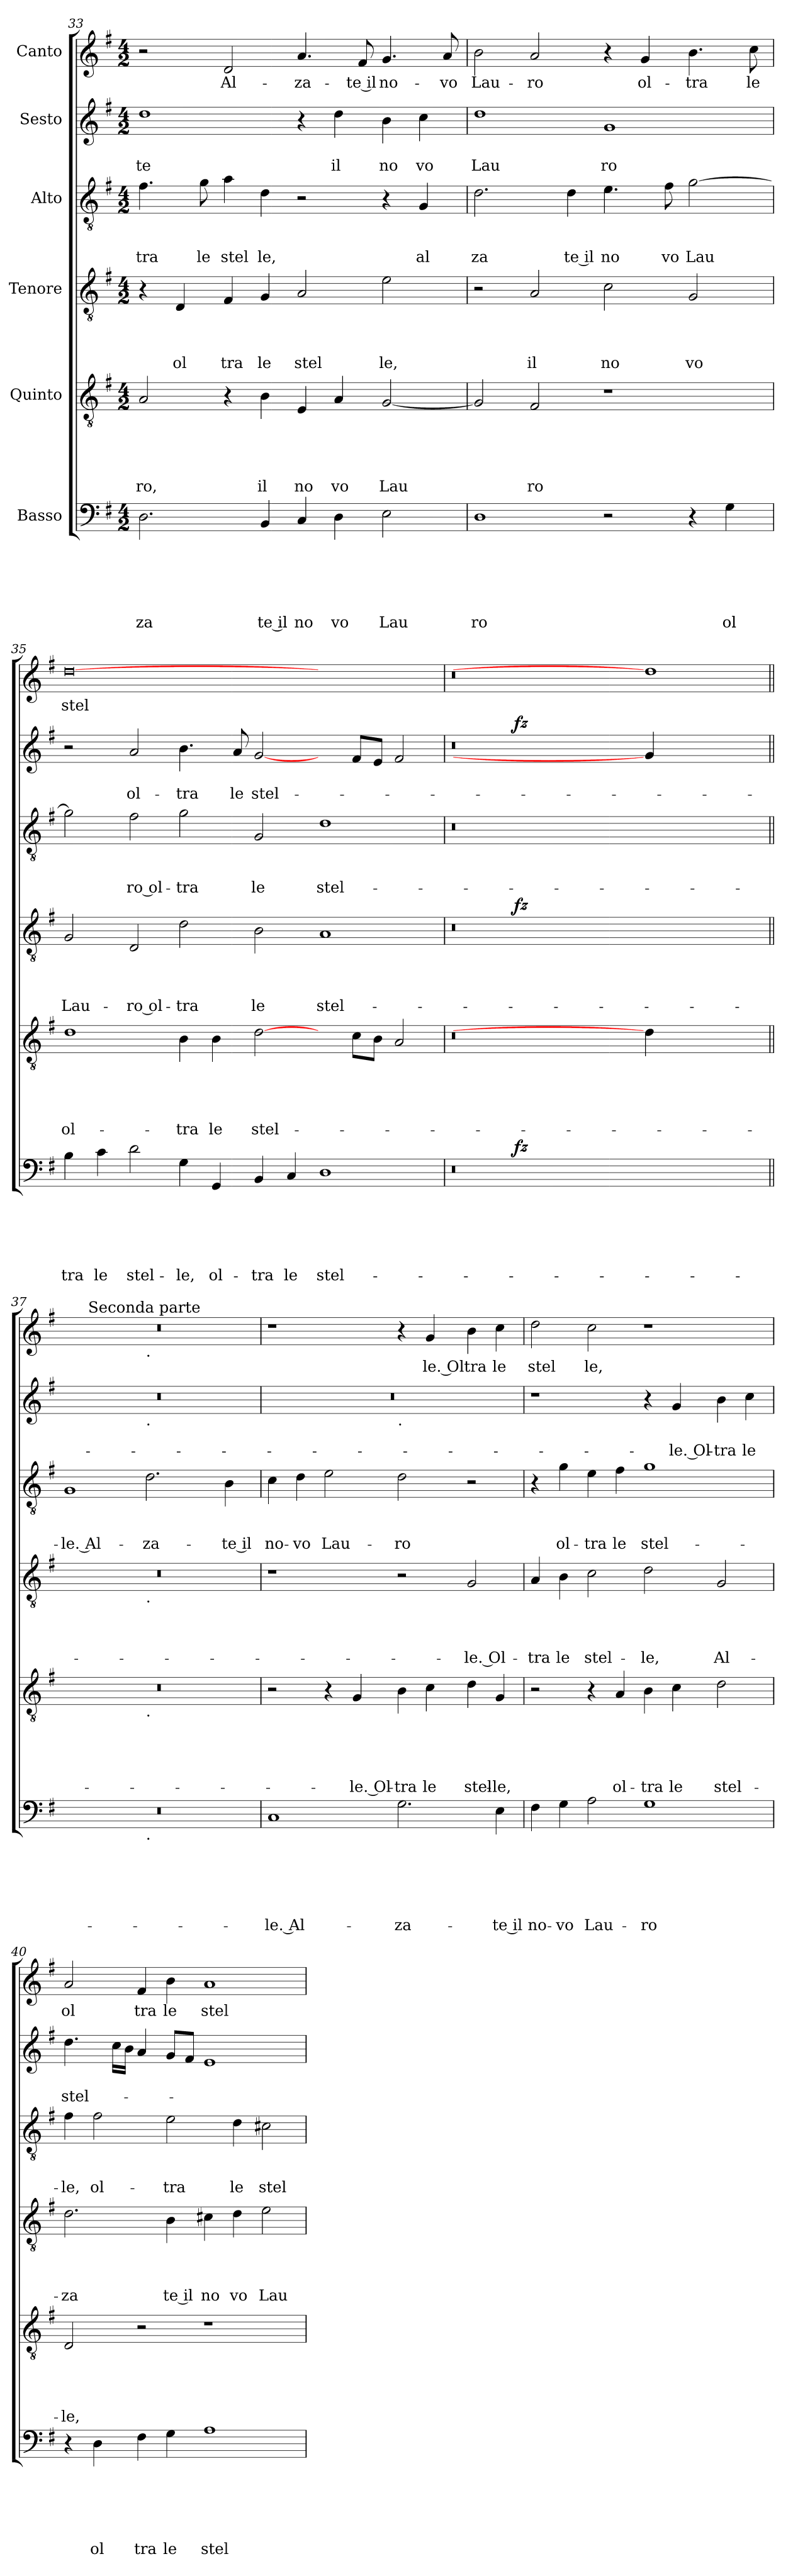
**kern	**text	**text	**text	**text	**text	**text	**dynam	**kern	**text	**text	**text	**text	**text	**kern	**text	**text	**text	**text	**dynam	**kern	**text	**text	**text	**kern	**text	**text	**dynam	**kern	**text
*part6	*part6	*part6	*part6	*part6	*part6	*part6	*part6	*part5	*part5	*part5	*part5	*part5	*part5	*part4	*part4	*part4	*part4	*part4	*part4	*part3	*part3	*part3	*part3	*part2	*part2	*part2	*part2	*part1	*part1
*staff6	*staff6	*staff6	*staff6	*staff6	*staff6	*staff6	*staff6	*staff5	*staff5	*staff5	*staff5	*staff5	*staff5	*staff4	*staff4	*staff4	*staff4	*staff4	*staff4	*staff3	*staff3	*staff3	*staff3	*staff2	*staff2	*staff2	*staff2	*staff1	*staff1
*I"Basso	*	*	*	*	*	*	*	*I"Quinto	*	*	*	*	*	*I"Tenore	*	*	*	*	*	*I"Alto	*	*	*	*I"Sesto	*	*	*	*I"Canto	*
*clefF4	*	*	*	*	*	*	*	*clefGv2	*	*	*	*	*	*clefGv2	*	*	*	*	*	*clefGv2	*	*	*	*clefG2	*	*	*	*clefG2	*
*k[f#]	*	*	*	*	*	*	*	*k[f#]	*	*	*	*	*	*k[f#]	*	*	*	*	*	*k[f#]	*	*	*	*k[f#]	*	*	*	*k[f#]	*
*G:	*	*	*	*	*	*	*	*G:	*	*	*	*	*	*G:	*	*	*	*	*	*G:	*	*	*	*G:	*	*	*	*G:	*
*M4/2	*	*	*	*	*	*	*	*M4/2	*	*	*	*	*	*M4/2	*	*	*	*	*	*M4/2	*	*	*	*M4/2	*	*	*	*M4/2	*
=33	=33	=33	=33	=33	=33	=33	=33	=33	=33	=33	=33	=33	=33	=33	=33	=33	=33	=33	=33	=33	=33	=33	=33	=33	=33	=33	=33	=33	=33
!	!	!	!	!	!	!LO:LY:b	!	!	!	!	!	!	!LO:LY:b	!	!	!	!	!	!	!	!	!	!LO:LY:b	!	!	!LO:LY:b	!	!	!
2.D\	.	.	.	.	.	za	.	2A/	.	.	.	.	ro,	4r	.	.	.	.	.	4.f#\	.	.	tra	1dd	.	te	.	2r	.
!	!	!	!	!	!	!	!	!	!	!	!	!	!	!	!	!	!	!LO:LY:b	!	!	!	!	!	!	!	!	!	!	!
.	.	.	.	.	.	.	.	.	.	.	.	.	.	4D/	.	.	.	ol	.	.	.	.	.	.	.	.	.	.	.
!	!	!	!	!	!	!	!	!	!	!	!	!	!	!	!	!	!	!	!	!	!	!	!LO:LY:b	!	!	!	!	!	!
.	.	.	.	.	.	.	.	.	.	.	.	.	.	.	.	.	.	.	.	8g\	.	.	le	.	.	.	.	.	.
!	!	!	!	!	!	!	!	!	!	!	!	!	!	!	!	!	!	!LO:LY:b	!	!	!	!	!LO:LY:b	!	!	!	!	!	!LO:LY:b
.	.	.	.	.	.	.	.	4r	.	.	.	.	.	4F#/	.	.	.	tra	.	4a\	.	.	stel	.	.	.	.	2d/	Al-
!	!	!	!	!	!	!LO:LY:b:rj	!	!	!	!	!	!	!LO:LY:b	!	!	!	!	!LO:LY:b	!	!	!	!	!LO:LY:b	!	!	!	!	!	!
4BB/	.	.	.	.	.	te il	.	4B\	.	.	.	.	il	4G/	.	.	.	le	.	4d\	.	.	le,	.	.	.	.	.	.
!	!	!	!	!	!	!LO:LY:b	!	!	!	!	!	!	!LO:LY:b	!	!	!	!	!LO:LY:b	!	!	!	!	!	!	!	!	!	!	!LO:LY:b
4C/	.	.	.	.	.	no	.	4E/	.	.	.	.	no	2A/	.	.	.	stel	.	2r	.	.	.	4r	.	.	.	4.a/	-za-
!	!	!	!	!	!	!LO:LY:b	!	!	!	!	!	!	!LO:LY:b	!	!	!	!	!	!	!	!	!	!	!	!	!LO:LY:b	!	!	!
4D\	.	.	.	.	.	vo	.	4A/	.	.	.	.	vo	.	.	.	.	.	.	.	.	.	.	4dd\	.	il	.	.	.
!	!	!	!	!	!	!	!	!	!	!	!	!	!	!	!	!	!	!	!	!	!	!	!	!	!	!	!	!	!LO:LY:b:rj
.	.	.	.	.	.	.	.	.	.	.	.	.	.	.	.	.	.	.	.	.	.	.	.	.	.	.	.	8f#/	-te il
!	!	!	!	!	!	!LO:LY:b	!	!	!	!	!	!	!LO:LY:b	!	!	!	!	!LO:LY:b	!	!	!	!	!	!	!	!LO:LY:b	!	!	!LO:LY:b
2E\	.	.	.	.	.	Lau	.	[<2G/	.	.	.	.	Lau	2e\	.	.	.	le,	.	4r	.	.	.	4b\	.	no	.	4.g/	no-
!	!	!	!	!	!	!	!	!	!	!	!	!	!	!	!	!	!	!	!	!	!	!	!LO:LY:b	!	!	!LO:LY:b	!	!	!
.	.	.	.	.	.	.	.	.	.	.	.	.	.	.	.	.	.	.	.	4G/	.	.	al	4cc\	.	vo	.	.	.
!	!	!	!	!	!	!	!	!	!	!	!	!	!	!	!	!	!	!	!	!	!	!	!	!	!	!	!	!	!LO:LY:b
.	.	.	.	.	.	.	.	.	.	.	.	.	.	.	.	.	.	.	.	.	.	.	.	.	.	.	.	8a/	-vo
=34	=34	=34	=34	=34	=34	=34	=34	=34	=34	=34	=34	=34	=34	=34	=34	=34	=34	=34	=34	=34	=34	=34	=34	=34	=34	=34	=34	=34	=34
!	!	!	!	!	!	!LO:LY:b	!	!	!	!	!	!	!	!	!	!	!	!	!	!	!	!	!LO:LY:b	!	!	!LO:LY:b	!	!	!LO:LY:b
1D	.	.	.	.	.	ro	.	2G/]	.	.	.	.	.	2r	.	.	.	.	.	2.d\	.	.	za	1dd	.	Lau	.	2b\	Lau-
!	!	!	!	!	!	!	!	!	!	!	!	!	!LO:LY:b	!	!	!	!	!LO:LY:b	!	!	!	!	!	!	!	!	!	!	!LO:LY:b
.	.	.	.	.	.	.	.	2F#/	.	.	.	.	ro	2A/	.	.	.	il	.	.	.	.	.	.	.	.	.	2a/	-ro
!	!	!	!	!	!	!	!	!	!	!	!	!	!	!	!	!	!	!	!	!	!	!	!LO:LY:b:rj	!	!	!	!	!	!
.	.	.	.	.	.	.	.	.	.	.	.	.	.	.	.	.	.	.	.	4d\	.	.	te il	.	.	.	.	.	.
!	!	!	!	!	!	!	!	!	!	!	!	!	!	!	!	!	!	!LO:LY:b	!	!	!	!	!LO:LY:b	!	!	!LO:LY:b	!	!	!
2r	.	.	.	.	.	.	.	1r	.	.	.	.	.	2c\	.	.	.	no	.	4.e\	.	.	no	1g	.	ro	.	4r	.
!	!	!	!	!	!	!	!	!	!	!	!	!	!	!	!	!	!	!	!	!	!	!	!	!	!	!	!	!	!LO:LY:b
.	.	.	.	.	.	.	.	.	.	.	.	.	.	.	.	.	.	.	.	.	.	.	.	.	.	.	.	4g/	ol-
!	!	!	!	!	!	!	!	!	!	!	!	!	!	!	!	!	!	!	!	!	!	!	!LO:LY:b	!	!	!	!	!	!
.	.	.	.	.	.	.	.	.	.	.	.	.	.	.	.	.	.	.	.	8f#\	.	.	vo	.	.	.	.	.	.
!	!	!	!	!	!	!	!	!	!	!	!	!	!	!	!	!	!	!LO:LY:b	!	!	!	!	!LO:LY:b	!	!	!	!	!	!LO:LY:b
4r	.	.	.	.	.	.	.	.	.	.	.	.	.	2G/	.	.	.	vo	.	[<2g\	.	.	Lau	.	.	.	.	4.b\	-tra
!	!	!	!	!	!	!LO:LY:b	!	!	!	!	!	!	!	!	!	!	!	!	!	!	!	!	!	!	!	!	!	!	!
4G\	.	.	.	.	.	ol	.	.	.	.	.	.	.	.	.	.	.	.	.	.	.	.	.	.	.	.	.	.	.
!	!	!	!	!	!	!	!	!	!	!	!	!	!	!	!	!	!	!	!	!	!	!	!	!	!	!	!	!	!LO:LY:b
.	.	.	.	.	.	.	.	.	.	.	.	.	.	.	.	.	.	.	.	.	.	.	.	.	.	.	.	8cc>\	le
!!LO:PB:g=z
=35	=35	=35	=35	=35	=35	=35	=35	=35	=35	=35	=35	=35	=35	=35	=35	=35	=35	=35	=35	=35	=35	=35	=35	=35	=35	=35	=35	=35	=35
!	!	!	!	!	!	!LO:LY:b	!	!	!	!	!	!	!LO:LY:b	!	!	!	!	!LO:LY:b	!	!	!	!	!	!	!	!	!	!	!LO:LY:b
4B\	.	.	.	.	.	tra	.	1d	.	.	.	.	ol-	2G/	.	.	.	Lau-	.	2g\]	.	.	.	2r	.	.	.	[0dd>	stel
!	!	!	!	!	!	!LO:LY:b	!	!	!	!	!	!	!	!	!	!	!	!	!	!	!	!	!	!	!	!	!	!	!
4c\	.	.	.	.	.	le	.	.	.	.	.	.	.	.	.	.	.	.	.	.	.	.	.	.	.	.	.	.	.
!	!	!	!	!	!	!LO:LY:b	!	!	!	!	!	!	!	!	!	!	!	!LO:LY:b:rj	!	!	!	!	!LO:LY:b:rj	!	!	!LO:LY:b	!	!	!
2d\	.	.	.	.	.	stel-	.	.	.	.	.	.	.	2D/	.	.	.	-ro ol-	.	2f#\	.	.	ro ol-	2a/	.	ol-	.	.	.
!	!	!	!	!	!	!LO:LY:b	!	!	!	!	!	!	!LO:LY:b	!	!	!	!	!LO:LY:b	!	!	!	!	!LO:LY:b	!	!	!LO:LY:b	!	!	!
4G\	.	.	.	.	.	-le,	.	4B\	.	.	.	.	-tra	2d\	.	.	.	-tra	.	2g\	.	.	-tra	4.b\	.	-tra	.	.	.
!	!	!	!	!	!	!LO:LY:b	!	!	!	!	!	!	!LO:LY:b	!	!	!	!	!	!	!	!	!	!	!	!	!	!	!	!
4GG/	.	.	.	.	.	ol-	.	4B\	.	.	.	.	le	.	.	.	.	.	.	.	.	.	.	.	.	.	.	.	.
!	!	!	!	!	!	!	!	!	!	!	!	!	!	!	!	!	!	!	!	!	!	!	!	!	!	!LO:LY:b	!	!	!
.	.	.	.	.	.	.	.	.	.	.	.	.	.	.	.	.	.	.	.	.	.	.	.	8a/	.	le	.	.	.
!	!	!	!	!	!	!LO:LY:b	!	!	!	!	!	!	!LO:LY:b	!	!	!	!	!LO:LY:b	!	!	!	!	!LO:LY:b	!	!	!LO:LY:b	!	!	!
4BB/	.	.	.	.	.	-tra	.	[2d\	.	.	.	.	stel-	2B\	.	.	.	le	.	2G/	.	.	le	[2g/	.	stel-	.	.	.
!	!	!	!	!	!	!LO:LY:b	!	!	!	!	!	!	!	!	!	!	!	!	!	!	!	!	!	!	!	!	!	!	!
4C/	.	.	.	.	.	le	.	.	.	.	.	.	.	.	.	.	.	.	.	.	.	.	.	.	.	.	.	.	.
!	!	!	!	!	!	!LO:LY:b	!	!	!	!	!	!	!	!	!	!	!	!LO:LY:b	!	!	!	!	!LO:LY:b	!	!	!	!	!	!
1D	.	.	.	.	.	stel-	.	4ryy	.	.	.	.	.	1A	.	.	.	stel-	.	1d	.	.	stel-	4ryy	.	.	.	1ryy	.
.	.	.	.	.	.	.	.	8c\L	.	.	.	.	.	.	.	.	.	.	.	.	.	.	.	8f#/L	.	.	.	.	.
.	.	.	.	.	.	.	.	8B\J	.	.	.	.	.	.	.	.	.	.	.	.	.	.	.	8e/J	.	.	.	.	.
.	.	.	.	.	.	.	.	2A/	.	.	.	.	.	.	.	.	.	.	.	.	.	.	.	2f#/	.	.	.	.	.
=36	=36	=36	=36	=36	=36	=36	=36	=36	=36	=36	=36	=36	=36	=36	=36	=36	=36	=36	=36	=36	=36	=36	=36	=36	=36	=36	=36	=36	=36
*^	*	*	*	*	*	*	*	*	*	*	*	*	*	*^	*	*	*	*	*	*	*	*	*	*^	*	*	*	*	*
0r	4ryy	.	.	.	.	.	.	.	0r	.	.	.	.	.	0r	4ryy	.	.	.	.	.	0r	.	.	.	0r	4ryy	.	.	.	0r	.
.	8ryy	.	.	.	.	.	.	.	.	.	.	.	.	.	.	8ryy	.	.	.	.	.	.	.	.	.	.	8ryy	.	.	.	.	.
.	32ryy	.	.	.	.	.	.	.	.	.	.	.	.	.	.	32ryy	.	.	.	.	.	.	.	.	.	.	32ryy	.	.	.	.	.
!	!	!	!	!	!	!	!	!LO:DY:b	!	!	!	!	!	!	!	!	!	!	!	!	!LO:DY:b	!	!	!	!	!	!	!	!	!LO:DY:b	!	!
.	1ryy	.	.	.	.	.	.	fz	.	.	.	.	.	.	.	1ryy	.	.	.	.	fz	.	.	.	.	.	1ryy	.	.	fz	.	.
.	1ryy	.	.	.	.	.	.	.	.	.	.	.	.	.	.	1ryy	.	.	.	.	.	.	.	.	.	.	1ryy	.	.	.	.	.
1ryy	.	.	.	.	.	.	.	.	4d\]	.	.	.	.	.	1ryy	.	.	.	.	.	.	1ryy	.	.	.	4g/]	.	.	.	.	1dd]	.
.	.	.	.	.	.	.	.	.	2.ryy	.	.	.	.	.	.	.	.	.	.	.	.	.	.	.	.	2.ryy	.	.	.	.	.	.
.	2ryy	.	.	.	.	.	.	.	.	.	.	.	.	.	.	2ryy	.	.	.	.	.	.	.	.	.	.	2ryy	.	.	.	.	.
.	16.ryy	.	.	.	.	.	.	.	.	.	.	.	.	.	.	16.ryy	.	.	.	.	.	.	.	.	.	.	16.ryy	.	.	.	.	.
=37||	=37||	=37||	=37||	=37||	=37||	=37||	=37||	=37||	=37||	=37||	=37||	=37||	=37||	=37||	=37||	=37||	=37||	=37||	=37||	=37||	=37||	=37||	=37||	=37||	=37||	=37||	=37||	=37||	=37||	=37||	=37||	=37||
!	!	!	!	!	!	!	!	!	!	!	!	!	!	!	!	!	!	!	!	!	!	!	!	!	!LO:LY:b:rj	!	!	!	!	!	!	!
*	*	*	*	*	*	*	*	*	*^	*	*	*	*	*	*	*	*	*	*	*	*	*	*	*	*	*	*	*	*	*	*^	*
*	*	*	*	*	*	*	*	*	*	*	*	*	*	*	*	*	*	*	*	*	*	*	*	*	*	*	*	*	*	*	*	*	*^	*
0r	1ryy	.	.	.	.	.	.	.	0r	1ryy	.	.	.	.	.	0r	1ryy	.	.	.	.	.	1G	.	.	-le. Al-	0r	1ryy	.	.	.	0r	8.ryy	1ryy	.
!	!	!	!	!	!	!	!	!	!	!	!	!	!	!	!	!	!	!	!	!	!	!	!	!	!	!	!	!	!	!	!	!	!LO:TX:a:t=Seconda parte	!	!
.	.	.	.	.	.	.	.	.	.	.	.	.	.	.	.	.	.	.	.	.	.	.	.	.	.	.	.	.	.	.	.	.	1ryy	.	.
!	!	!	!	!	!	!	!	!	!	!	!	!	!	!	!	!	!	!	!	!	!	!	!	!	!	!	!	!	!	!	!	!	!	!LO:TX:b:t=.	!
!	!	!	!	!	!	!	!	!	!	!	!	!	!	!	!	!	!	!	!	!	!	!	!	!	!	!	!	!LO:TX:b:t=.	!	!	!	!	!	!	!
!	!	!	!	!	!	!	!	!	!	!	!	!	!	!	!	!	!LO:TX:b:t=.	!	!	!	!	!	!	!	!	!	!	!	!	!	!	!	!	!	!
!	!	!	!	!	!	!	!	!	!	!LO:TX:b:t=.	!	!	!	!	!	!	!	!	!	!	!	!	!	!	!	!	!	!	!	!	!	!	!	!	!
!	!LO:TX:b:t=.	!	!	!	!	!	!	!	!	!	!	!	!	!	!	!	!	!	!	!	!	!	!	!	!	!	!	!	!	!	!	!	!	!	!
!	!	!	!	!	!	!	!	!	!	!	!	!	!	!	!	!	!	!	!	!	!	!	!	!	!	!LO:LY:b	!	!	!	!	!	!	!	!	!
.	1ryy	.	.	.	.	.	.	.	.	1ryy	.	.	.	.	.	.	1ryy	.	.	.	.	.	2.d\	.	.	-za-	.	1ryy	.	.	.	.	.	1ryy	.
.	.	.	.	.	.	.	.	.	.	.	.	.	.	.	.	.	.	.	.	.	.	.	.	.	.	.	.	.	.	.	.	.	2ryy	.	.
.	.	.	.	.	.	.	.	.	.	.	.	.	.	.	.	.	.	.	.	.	.	.	.	.	.	.	.	.	.	.	.	.	4ryy	.	.
!	!	!	!	!	!	!	!	!	!	!	!	!	!	!	!	!	!	!	!	!	!	!	!	!	!	!LO:LY:b:rj	!	!	!	!	!	!	!	!	!
.	.	.	.	.	.	.	.	.	.	.	.	.	.	.	.	.	.	.	.	.	.	.	4B\	.	.	-te il	.	.	.	.	.	.	.	.	.
.	.	.	.	.	.	.	.	.	.	.	.	.	.	.	.	.	.	.	.	.	.	.	.	.	.	.	.	.	.	.	.	.	16ryy	.	.
=38	=38	=38	=38	=38	=38	=38	=38	=38	=38	=38	=38	=38	=38	=38	=38	=38	=38	=38	=38	=38	=38	=38	=38	=38	=38	=38	=38	=38	=38	=38	=38	=38	=38	=38	=38
!	!	!	!	!	!	!	!LO:LY:b:rj	!	!	!	!	!	!	!	!	!	!	!	!	!	!	!	!	!	!	!LO:LY:b	!	!	!	!	!	!	!	!	!
*v	*v	*	*	*	*	*	*	*	*	*	*	*	*	*	*	*v	*v	*	*	*	*	*	*	*	*	*	*	*	*	*	*	*v	*v	*v	*
*	*	*	*	*	*	*	*	*v	*v	*	*	*	*	*	*	*	*	*	*	*	*	*	*	*	*	*	*	*	*	*	*
1C	.	.	.	.	.	-le. Al-	.	2r	.	.	.	.	.	1r	.	.	.	.	.	4c\	.	.	no-	0r	1ryy	.	.	.	1r	.
!	!	!	!	!	!	!	!	!	!	!	!	!	!	!	!	!	!	!	!	!	!	!	!LO:LY:b	!	!	!	!	!	!	!
.	.	.	.	.	.	.	.	.	.	.	.	.	.	.	.	.	.	.	.	4d\	.	.	-vo	.	.	.	.	.	.	.
!	!	!	!	!	!	!	!	!	!	!	!	!	!	!	!	!	!	!	!	!	!	!	!LO:LY:b	!	!	!	!	!	!	!
.	.	.	.	.	.	.	.	4r	.	.	.	.	.	.	.	.	.	.	.	2e\	.	.	Lau-	.	.	.	.	.	.	.
!	!	!	!	!	!	!	!	!	!	!	!	!	!LO:LY:b:rj	!	!	!	!	!	!	!	!	!	!	!	!	!	!	!	!	!
.	.	.	.	.	.	.	.	4G/	.	.	.	.	-le. Ol-	.	.	.	.	.	.	.	.	.	.	.	.	.	.	.	.	.
!	!	!	!	!	!	!	!	!	!	!	!	!	!	!	!	!	!	!	!	!	!	!	!	!	!LO:TX:b:t=.	!	!	!	!	!
!	!	!	!	!	!	!LO:LY:b	!	!	!	!	!	!	!LO:LY:b	!	!	!	!	!	!	!	!	!	!LO:LY:b	!	!	!	!	!	!	!
2.G\	.	.	.	.	.	-za-	.	4B\	.	.	.	.	-tra	2r	.	.	.	.	.	2d\	.	.	-ro	.	1ryy	.	.	.	4r	.
!	!	!	!	!	!	!	!	!	!	!	!	!	!LO:LY:b	!	!	!	!	!	!	!	!	!	!	!	!	!	!	!	!	!LO:LY:b:rj
.	.	.	.	.	.	.	.	4c\	.	.	.	.	le	.	.	.	.	.	.	.	.	.	.	.	.	.	.	.	4g/	le. Ol
!	!	!	!	!	!	!	!	!	!	!	!	!	!LO:LY:b	!	!	!	!	!LO:LY:b:rj	!	!	!	!	!	!	!	!	!	!	!	!LO:LY:b
.	.	.	.	.	.	.	.	4d\	.	.	.	.	stel-	2G/	.	.	.	-le. Ol-	.	2r	.	.	.	.	.	.	.	.	4b\	tra
!	!	!	!	!	!	!LO:LY:b:rj	!	!	!	!	!	!	!LO:LY:b	!	!	!	!	!	!	!	!	!	!	!	!	!	!	!	!	!LO:LY:b
4E\	.	.	.	.	.	-te il	.	4G/	.	.	.	.	-le,	.	.	.	.	.	.	.	.	.	.	.	.	.	.	.	4cc\	le
=39	=39	=39	=39	=39	=39	=39	=39	=39	=39	=39	=39	=39	=39	=39	=39	=39	=39	=39	=39	=39	=39	=39	=39	=39	=39	=39	=39	=39	=39	=39
!	!	!	!	!	!	!LO:LY:b	!	!	!	!	!	!	!	!	!	!	!	!LO:LY:b	!	!	!	!	!	!	!	!	!	!	!	!LO:LY:b
*	*	*	*	*	*	*	*	*	*	*	*	*	*	*	*	*	*	*	*	*	*	*	*	*v	*v	*	*	*	*	*
4F#\	.	.	.	.	.	no-	.	2r	.	.	.	.	.	4A/	.	.	.	-tra	.	4r	.	.	.	1r	.	.	.	2dd\	stel
!	!	!	!	!	!	!LO:LY:b	!	!	!	!	!	!	!	!	!	!	!	!LO:LY:b	!	!	!	!	!LO:LY:b	!	!	!	!	!	!
4G\	.	.	.	.	.	-vo	.	.	.	.	.	.	.	4B\	.	.	.	le	.	4g\	.	.	ol-	.	.	.	.	.	.
!	!	!	!	!	!	!LO:LY:b	!	!	!	!	!	!	!	!	!	!	!	!LO:LY:b	!	!	!	!	!LO:LY:b	!	!	!	!	!	!LO:LY:b
2A\	.	.	.	.	.	Lau-	.	4r	.	.	.	.	.	2c\	.	.	.	stel-	.	4e\	.	.	-tra	.	.	.	.	2cc\	le,
!	!	!	!	!	!	!	!	!	!	!	!	!	!LO:LY:b	!	!	!	!	!	!	!	!	!	!LO:LY:b	!	!	!	!	!	!
.	.	.	.	.	.	.	.	4A/	.	.	.	.	ol-	.	.	.	.	.	.	4f#\	.	.	le	.	.	.	.	.	.
!	!	!	!	!	!	!LO:LY:b	!	!	!	!	!	!	!LO:LY:b	!	!	!	!	!LO:LY:b	!	!	!	!	!LO:LY:b	!	!	!	!	!	!
1G	.	.	.	.	.	-ro	.	4B\	.	.	.	.	-tra	2d\	.	.	.	-le,	.	1g	.	.	stel-	4r	.	.	.	1r	.
!	!	!	!	!	!	!	!	!	!	!	!	!	!LO:LY:b	!	!	!	!	!	!	!	!	!	!	!	!	!LO:LY:b:rj	!	!	!
.	.	.	.	.	.	.	.	4c\	.	.	.	.	le	.	.	.	.	.	.	.	.	.	.	4g/	.	-le. Ol-	.	.	.
!	!	!	!	!	!	!	!	!	!	!	!	!	!LO:LY:b	!	!	!	!	!LO:LY:b	!	!	!	!	!	!	!	!LO:LY:b	!	!	!
.	.	.	.	.	.	.	.	2d\	.	.	.	.	stel-	2G/	.	.	.	Al-	.	.	.	.	.	4b\	.	-tra	.	.	.
!	!	!	!	!	!	!	!	!	!	!	!	!	!	!	!	!	!	!	!	!	!	!	!	!	!	!LO:LY:b	!	!	!
.	.	.	.	.	.	.	.	.	.	.	.	.	.	.	.	.	.	.	.	.	.	.	.	4cc\	.	le	.	.	.
!!LO:LB:g=z
=40	=40	=40	=40	=40	=40	=40	=40	=40	=40	=40	=40	=40	=40	=40	=40	=40	=40	=40	=40	=40	=40	=40	=40	=40	=40	=40	=40	=40	=40
!	!	!	!	!	!	!	!	!	!	!	!	!	!LO:LY:b	!	!	!	!	!LO:LY:b	!	!	!	!	!LO:LY:b	!	!	!LO:LY:b	!	!	!LO:LY:b
4r	.	.	.	.	.	.	.	2D/	.	.	.	.	-le,	2.d\	.	.	.	-za	.	4f#\	.	.	-le,	4.dd\	.	stel-	.	2a/	ol
!	!	!	!	!	!	!LO:LY:b	!	!	!	!	!	!	!	!	!	!	!	!	!	!	!	!	!LO:LY:b	!	!	!	!	!	!
4D\	.	.	.	.	.	ol	.	.	.	.	.	.	.	.	.	.	.	.	.	2f#\	.	.	ol-	.	.	.	.	.	.
.	.	.	.	.	.	.	.	.	.	.	.	.	.	.	.	.	.	.	.	.	.	.	.	16cc\LL	.	.	.	.	.
.	.	.	.	.	.	.	.	.	.	.	.	.	.	.	.	.	.	.	.	.	.	.	.	16b\JJ	.	.	.	.	.
!	!	!	!	!	!	!LO:LY:b	!	!	!	!	!	!	!	!	!	!	!	!	!	!	!	!	!	!	!	!	!	!	!LO:LY:b
4F#\	.	.	.	.	.	tra	.	2r	.	.	.	.	.	.	.	.	.	.	.	.	.	.	.	4a/	.	.	.	4f#/	tra
!	!	!	!	!	!	!LO:LY:b	!	!	!	!	!	!	!	!	!	!	!	!LO:LY:b:rj	!	!	!	!	!LO:LY:b	!	!	!	!	!	!LO:LY:b
4G\	.	.	.	.	.	le	.	.	.	.	.	.	.	4B\	.	.	.	te il	.	2e\	.	.	-tra	8g/L	.	.	.	4b\	le
.	.	.	.	.	.	.	.	.	.	.	.	.	.	.	.	.	.	.	.	.	.	.	.	8f#/J	.	.	.	.	.
!	!	!	!	!	!	!LO:LY:b	!	!	!	!	!	!	!	!	!	!	!	!LO:LY:b	!	!	!	!	!	!	!	!	!	!	!LO:LY:b
1A	.	.	.	.	.	stel	.	1r	.	.	.	.	.	4c#X\	.	.	.	no	.	.	.	.	.	1e	.	.	.	1a	stel
!	!	!	!	!	!	!	!	!	!	!	!	!	!	!	!	!	!	!LO:LY:b	!	!	!	!	!LO:LY:b	!	!	!	!	!	!
.	.	.	.	.	.	.	.	.	.	.	.	.	.	4d\	.	.	.	vo	.	4d\	.	.	le	.	.	.	.	.	.
!	!	!	!	!	!	!	!	!	!	!	!	!	!	!	!	!	!	!LO:LY:b	!	!	!	!	!LO:LY:b	!	!	!	!	!	!
.	.	.	.	.	.	.	.	.	.	.	.	.	.	2e\	.	.	.	Lau	.	2c#X\	.	.	stel-	.	.	.	.	.	.
=	=	=	=	=	=	=	=	=	=	=	=	=	=	=	=	=	=	=	=	=	=	=	=	=	=	=	=	=	=
*-	*-	*-	*-	*-	*-	*-	*-	*-	*-	*-	*-	*-	*-	*-	*-	*-	*-	*-	*-	*-	*-	*-	*-	*-	*-	*-	*-	*-	*-
